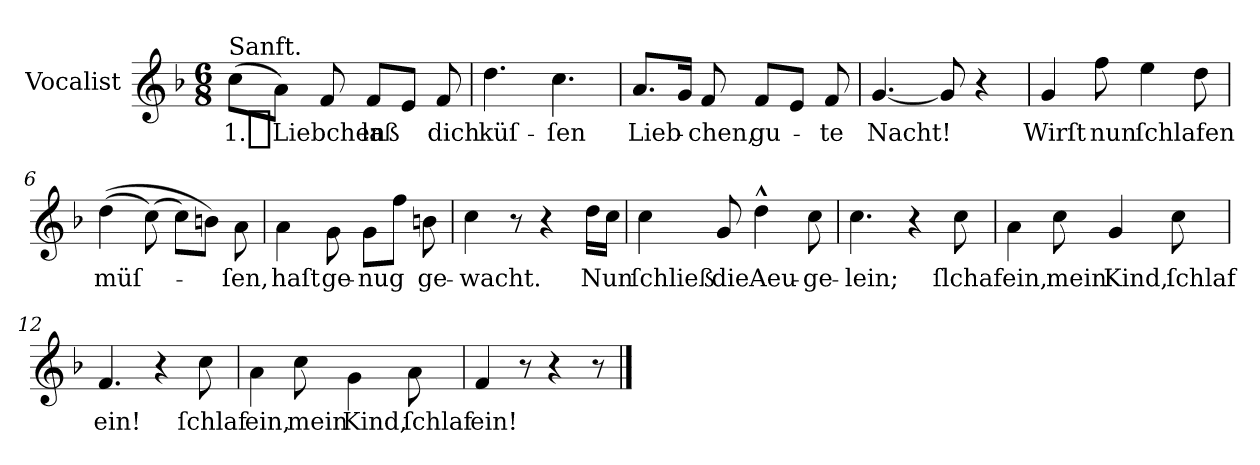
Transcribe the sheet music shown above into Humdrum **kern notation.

**kern	**text
*part1	*part1
*staff1	*staff1
*I"Vocalist	*
*clefG2	*
*k[b-]	*
*F:	*
*M6/8	*
=1	=1
!LO:TX:a:t=Sanft.	!
(8ccL	1._Liebchen
8aJ)	.
8f	.
8fL	laß
8eJ	.
8f	dich
=2	=2
4.dd	küſ-
4.cc	-ſen
=3	=3
8.aL	Lieb-
16gJk	.
8f	-chen,
8fL	gu-
8eJ	.
8f	-te
=4	=4
[4.g	Nacht!
8g]	.
4r	.
=5	=5
4g	Wirſt
8ff	nun
4ee	ſchlafen
8dd	.
=6	=6
((4dd	müſ-
(8cc)	.
8ccL)	.
8bnJ)	.
8a\	-ſen,
=7	=7
4a\	haſt
8g\	ge-
8g\L	-nug
8ffJ	.
8bn	ge-
=8	=8
4cc	-wacht.
8r	.
4r	.
16ddLL	Nun
16ccJJ	.
=9	=9
4cc	ſchließ
8g	die
4dd^^	Aeu-
8cc	-ge-
=10	=10
4.cc	-lein;
4r	.
8cc	ſlchaf
=11	=11
4a\	ein,
8cc	mein
4g	Kind,
8cc	ſchlaf
=12	=12
4.f	ein!
4r	.
8cc	ſchlaf
=13	=13
4a\	ein,
8cc	mein
4g\	Kind,
8a\	ſchlaf
=14	=14
4f	ein!
8r	.
4r	.
8r	.
==	==
*-	*-
